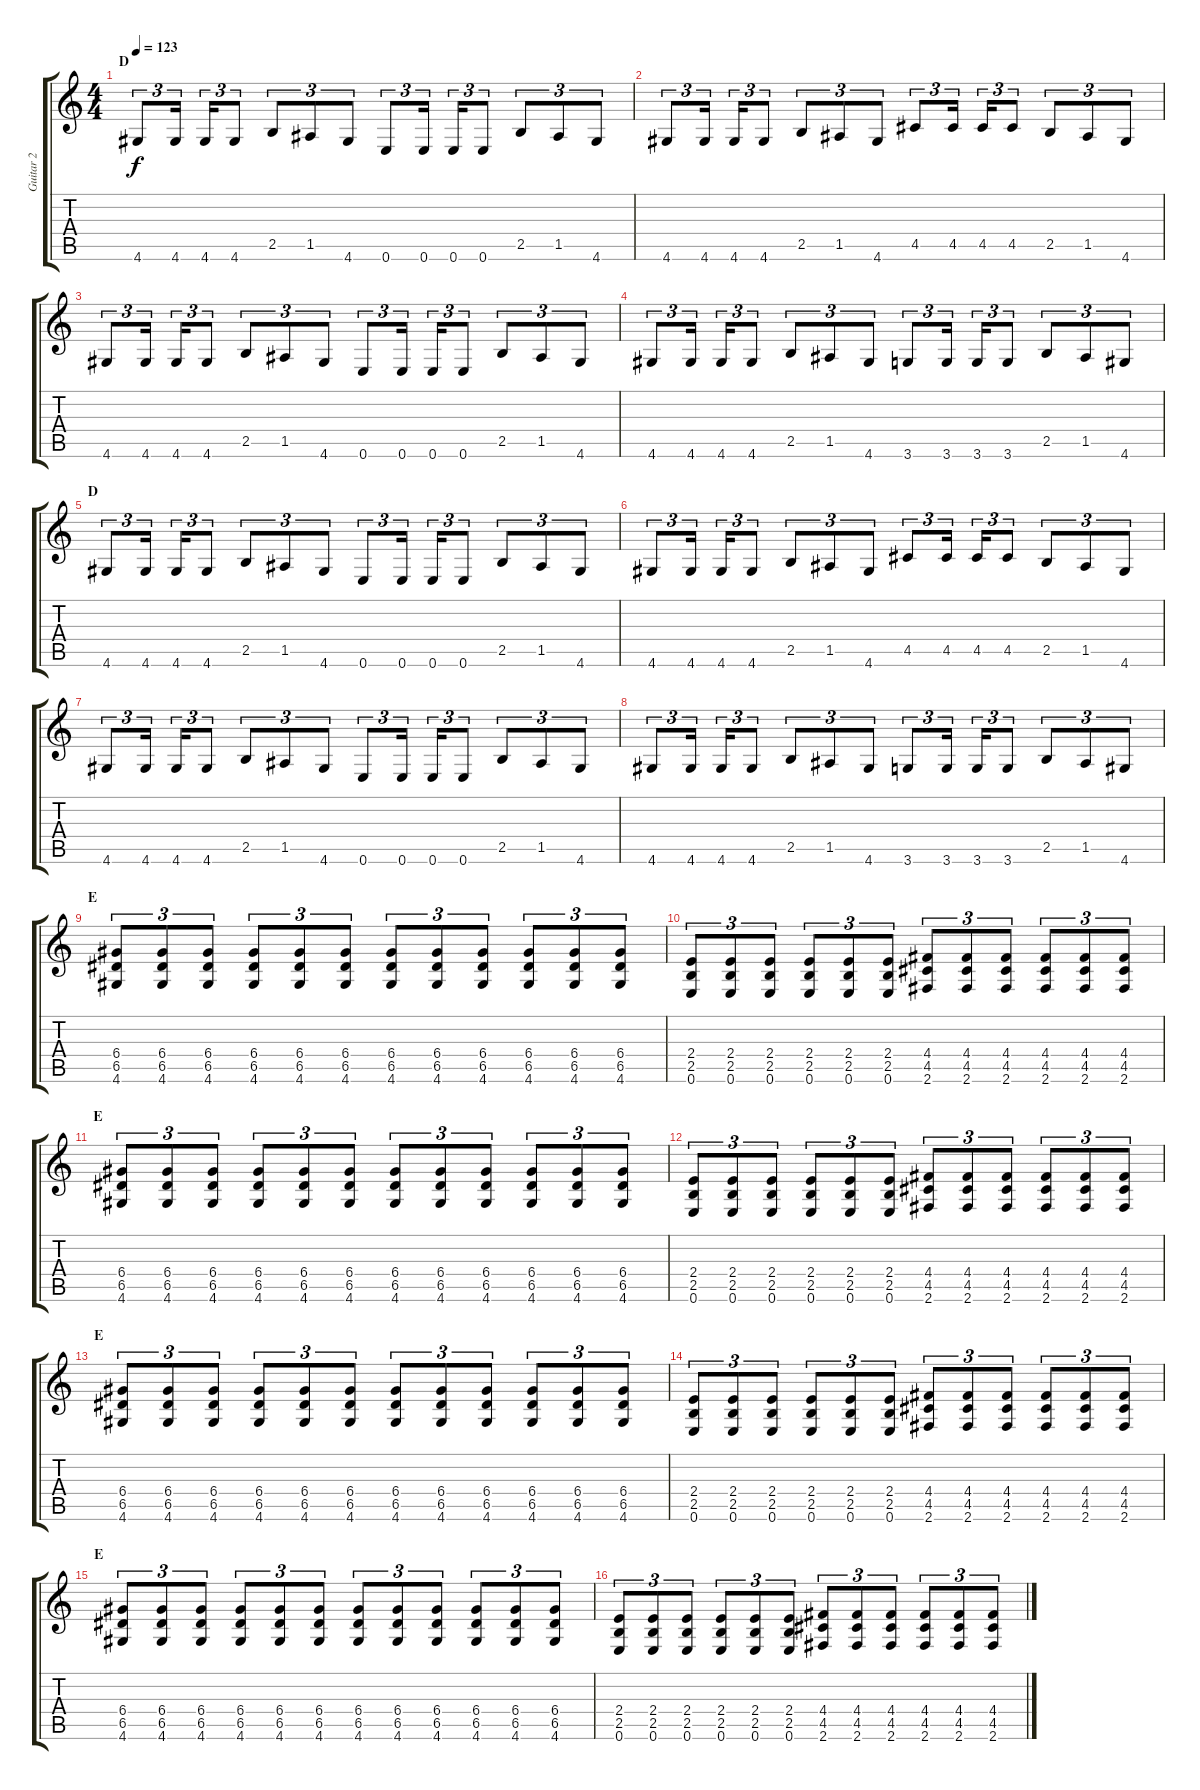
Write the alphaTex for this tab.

\track ("Guitar 2" "Guitar 2") {instrument distortionguitar}
\staff {score tabs}
\tuning (E4 B3 G3 D3 A2 E2) {hide}
\ts (4 4)
\section ("" "D")
\tempo 123
\clef g2
\ks c
4.6.8{tu (3 2) dy f} 4.6.16{tu (3 2)} 4.6.16{tu (3 2)} 4.6.8{tu (3 2)} 2.5.8{tu (3 2)} 1.5.8{tu (3 2)} 4.6.8{tu (3 2)} 0.6.8{tu (3 2)} 0.6.16{tu (3 2)} 0.6.16{tu (3 2)} 0.6.8{tu (3 2)} 2.5.8{tu (3 2)} 1.5.8{tu (3 2)} 4.6.8{tu (3 2)} |
4.6.8{tu (3 2)} 4.6.16{tu (3 2)} 4.6.16{tu (3 2)} 4.6.8{tu (3 2)} 2.5.8{tu (3 2)} 1.5.8{tu (3 2)} 4.6.8{tu (3 2)} 4.5.8{tu (3 2)} 4.5.16{tu (3 2)} 4.5.16{tu (3 2)} 4.5.8{tu (3 2)} 2.5.8{tu (3 2)} 1.5.8{tu (3 2)} 4.6.8{tu (3 2)} |
4.6.8{tu (3 2)} 4.6.16{tu (3 2)} 4.6.16{tu (3 2)} 4.6.8{tu (3 2)} 2.5.8{tu (3 2)} 1.5.8{tu (3 2)} 4.6.8{tu (3 2)} 0.6.8{tu (3 2)} 0.6.16{tu (3 2)} 0.6.16{tu (3 2)} 0.6.8{tu (3 2)} 2.5.8{tu (3 2)} 1.5.8{tu (3 2)} 4.6.8{tu (3 2)} |
4.6.8{tu (3 2)} 4.6.16{tu (3 2)} 4.6.16{tu (3 2)} 4.6.8{tu (3 2)} 2.5.8{tu (3 2)} 1.5.8{tu (3 2)} 4.6.8{tu (3 2)} 3.6.8{tu (3 2)} 3.6.16{tu (3 2)} 3.6.16{tu (3 2)} 3.6.8{tu (3 2)} 2.5.8{tu (3 2)} 1.5.8{tu (3 2)} 4.6.8{tu (3 2)} |
\section ("" "D")
4.6.8{tu (3 2)} 4.6.16{tu (3 2)} 4.6.16{tu (3 2)} 4.6.8{tu (3 2)} 2.5.8{tu (3 2)} 1.5.8{tu (3 2)} 4.6.8{tu (3 2)} 0.6.8{tu (3 2)} 0.6.16{tu (3 2)} 0.6.16{tu (3 2)} 0.6.8{tu (3 2)} 2.5.8{tu (3 2)} 1.5.8{tu (3 2)} 4.6.8{tu (3 2)} |
4.6.8{tu (3 2)} 4.6.16{tu (3 2)} 4.6.16{tu (3 2)} 4.6.8{tu (3 2)} 2.5.8{tu (3 2)} 1.5.8{tu (3 2)} 4.6.8{tu (3 2)} 4.5.8{tu (3 2)} 4.5.16{tu (3 2)} 4.5.16{tu (3 2)} 4.5.8{tu (3 2)} 2.5.8{tu (3 2)} 1.5.8{tu (3 2)} 4.6.8{tu (3 2)} |
4.6.8{tu (3 2)} 4.6.16{tu (3 2)} 4.6.16{tu (3 2)} 4.6.8{tu (3 2)} 2.5.8{tu (3 2)} 1.5.8{tu (3 2)} 4.6.8{tu (3 2)} 0.6.8{tu (3 2)} 0.6.16{tu (3 2)} 0.6.16{tu (3 2)} 0.6.8{tu (3 2)} 2.5.8{tu (3 2)} 1.5.8{tu (3 2)} 4.6.8{tu (3 2)} |
4.6.8{tu (3 2)} 4.6.16{tu (3 2)} 4.6.16{tu (3 2)} 4.6.8{tu (3 2)} 2.5.8{tu (3 2)} 1.5.8{tu (3 2)} 4.6.8{tu (3 2)} 3.6.8{tu (3 2)} 3.6.16{tu (3 2)} 3.6.16{tu (3 2)} 3.6.8{tu (3 2)} 2.5.8{tu (3 2)} 1.5.8{tu (3 2)} 4.6.8{tu (3 2)} |
\section ("" "E")
(6.4 6.5 4.6).8{tu (3 2)} (6.4 6.5 4.6).8{tu (3 2)} (6.4 6.5 4.6).8{tu (3 2)} (6.4 6.5 4.6).8{tu (3 2)} (6.4 6.5 4.6).8{tu (3 2)} (6.4 6.5 4.6).8{tu (3 2)} (6.4 6.5 4.6).8{tu (3 2)} (6.4 6.5 4.6).8{tu (3 2)} (6.4 6.5 4.6).8{tu (3 2)} (6.4 6.5 4.6).8{tu (3 2)} (6.4 6.5 4.6).8{tu (3 2)} (6.4 6.5 4.6).8{tu (3 2)} |
(2.4 2.5 0.6).8{tu (3 2)} (2.4 2.5 0.6).8{tu (3 2)} (2.4 2.5 0.6).8{tu (3 2)} (2.4 2.5 0.6).8{tu (3 2)} (2.4 2.5 0.6).8{tu (3 2)} (2.4 2.5 0.6).8{tu (3 2)} (4.4 4.5 2.6).8{tu (3 2)} (4.4 4.5 2.6).8{tu (3 2)} (4.4 4.5 2.6).8{tu (3 2)} (4.4 4.5 2.6).8{tu (3 2)} (4.4 4.5 2.6).8{tu (3 2)} (4.4 4.5 2.6).8{tu (3 2)} |
\section ("" "E")
(6.4 6.5 4.6).8{tu (3 2)} (6.4 6.5 4.6).8{tu (3 2)} (6.4 6.5 4.6).8{tu (3 2)} (6.4 6.5 4.6).8{tu (3 2)} (6.4 6.5 4.6).8{tu (3 2)} (6.4 6.5 4.6).8{tu (3 2)} (6.4 6.5 4.6).8{tu (3 2)} (6.4 6.5 4.6).8{tu (3 2)} (6.4 6.5 4.6).8{tu (3 2)} (6.4 6.5 4.6).8{tu (3 2)} (6.4 6.5 4.6).8{tu (3 2)} (6.4 6.5 4.6).8{tu (3 2)} |
(2.4 2.5 0.6).8{tu (3 2)} (2.4 2.5 0.6).8{tu (3 2)} (2.4 2.5 0.6).8{tu (3 2)} (2.4 2.5 0.6).8{tu (3 2)} (2.4 2.5 0.6).8{tu (3 2)} (2.4 2.5 0.6).8{tu (3 2)} (4.4 4.5 2.6).8{tu (3 2)} (4.4 4.5 2.6).8{tu (3 2)} (4.4 4.5 2.6).8{tu (3 2)} (4.4 4.5 2.6).8{tu (3 2)} (4.4 4.5 2.6).8{tu (3 2)} (4.4 4.5 2.6).8{tu (3 2)} |
\section ("" "E")
(6.4 6.5 4.6).8{tu (3 2)} (6.4 6.5 4.6).8{tu (3 2)} (6.4 6.5 4.6).8{tu (3 2)} (6.4 6.5 4.6).8{tu (3 2)} (6.4 6.5 4.6).8{tu (3 2)} (6.4 6.5 4.6).8{tu (3 2)} (6.4 6.5 4.6).8{tu (3 2)} (6.4 6.5 4.6).8{tu (3 2)} (6.4 6.5 4.6).8{tu (3 2)} (6.4 6.5 4.6).8{tu (3 2)} (6.4 6.5 4.6).8{tu (3 2)} (6.4 6.5 4.6).8{tu (3 2)} |
(2.4 2.5 0.6).8{tu (3 2)} (2.4 2.5 0.6).8{tu (3 2)} (2.4 2.5 0.6).8{tu (3 2)} (2.4 2.5 0.6).8{tu (3 2)} (2.4 2.5 0.6).8{tu (3 2)} (2.4 2.5 0.6).8{tu (3 2)} (4.4 4.5 2.6).8{tu (3 2)} (4.4 4.5 2.6).8{tu (3 2)} (4.4 4.5 2.6).8{tu (3 2)} (4.4 4.5 2.6).8{tu (3 2)} (4.4 4.5 2.6).8{tu (3 2)} (4.4 4.5 2.6).8{tu (3 2)} |
\section ("" "E")
(6.4 6.5 4.6).8{tu (3 2)} (6.4 6.5 4.6).8{tu (3 2)} (6.4 6.5 4.6).8{tu (3 2)} (6.4 6.5 4.6).8{tu (3 2)} (6.4 6.5 4.6).8{tu (3 2)} (6.4 6.5 4.6).8{tu (3 2)} (6.4 6.5 4.6).8{tu (3 2)} (6.4 6.5 4.6).8{tu (3 2)} (6.4 6.5 4.6).8{tu (3 2)} (6.4 6.5 4.6).8{tu (3 2)} (6.4 6.5 4.6).8{tu (3 2)} (6.4 6.5 4.6).8{tu (3 2)} |
(2.4 2.5 0.6).8{tu (3 2)} (2.4 2.5 0.6).8{tu (3 2)} (2.4 2.5 0.6).8{tu (3 2)} (2.4 2.5 0.6).8{tu (3 2)} (2.4 2.5 0.6).8{tu (3 2)} (2.4 2.5 0.6).8{tu (3 2)} (4.4 4.5 2.6).8{tu (3 2)} (4.4 4.5 2.6).8{tu (3 2)} (4.4 4.5 2.6).8{tu (3 2)} (4.4 4.5 2.6).8{tu (3 2)} (4.4 4.5 2.6).8{tu (3 2)} (4.4 4.5 2.6).8{tu (3 2)}
